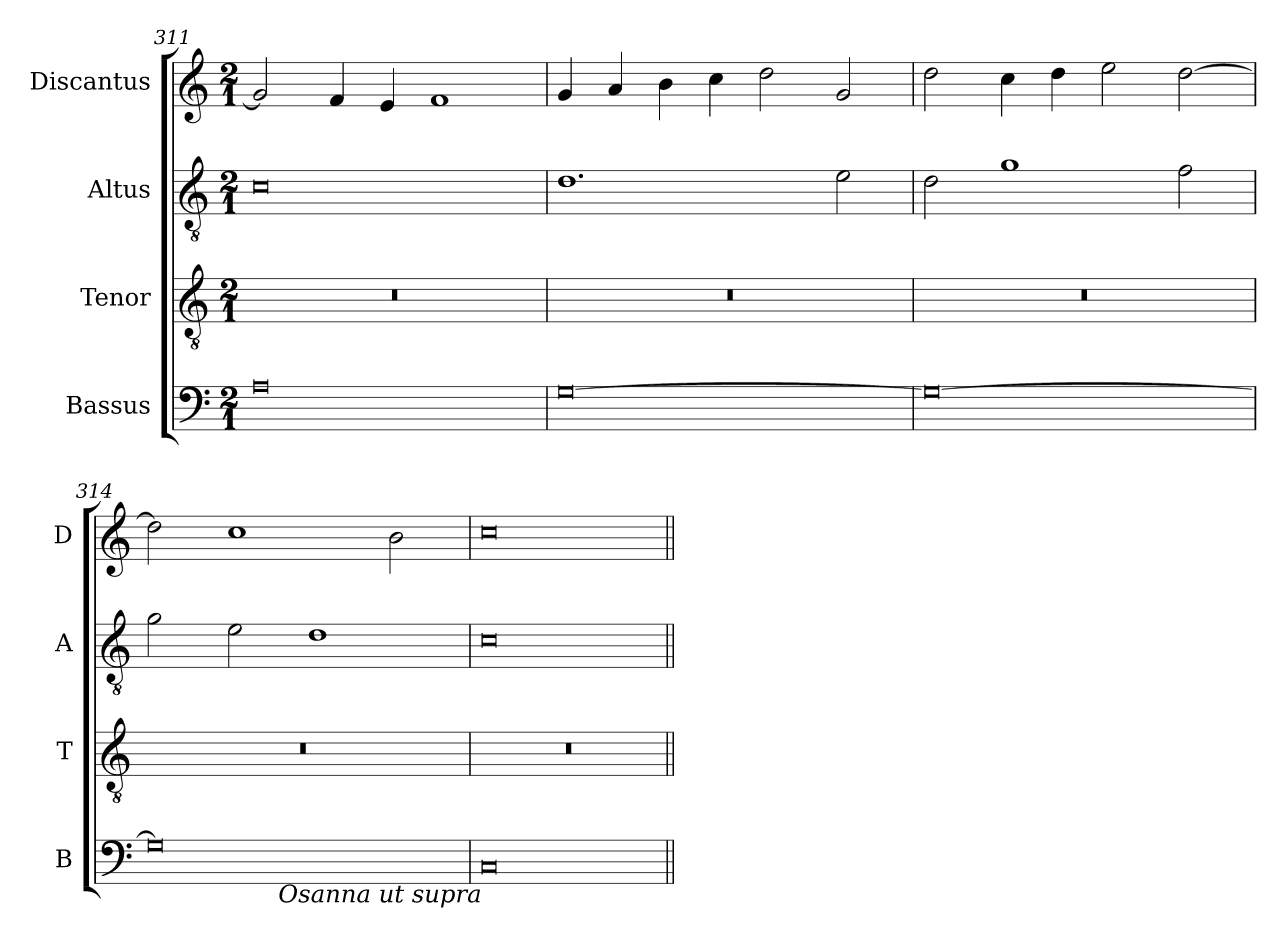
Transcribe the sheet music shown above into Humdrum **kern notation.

**kern	**kern	**kern	**kern
*part4	*part3	*part2	*part1
*staff4	*staff3	*staff2	*staff1
*I"Bassus	*I"Tenor	*I"Altus	*I"Discantus
*I'B	*I'T	*I'A	*I'D
*clefF4	*clefGv2	*clefGv2	*clefG2
*k[]	*k[]	*k[]	*k[]
*M2/1	*M2/1	*M2/1	*M2/1
=311	=311	=311	=311
0A	0r	0c	2g/]
.	.	.	4f/
.	.	.	4e/
.	.	.	1f
=312	=312	=312	=312
[0G	0r	1.d	4g/
.	.	.	4a/
.	.	.	4b\
.	.	.	4cc\
.	.	.	2dd\
.	.	2e\	2g/
=313	=313	=313	=313
0G_	0r	2d\	2dd\
.	.	1g	4cc\
.	.	.	4dd\
.	.	.	2ee\
.	.	2f\	[2dd\
=314	=314	=314	=314
0G]	0r	2g\	2dd\]
.	.	2e\	1cc
.	.	1d	.
.	.	.	2b\
=315	=315	=315	=315
!LO:TX:b:i:rj:t=Osanna ut supra	!	!	!
0C	0r	0c	0cc
=||	=||	=||	=||
*-	*-	*-	*-
